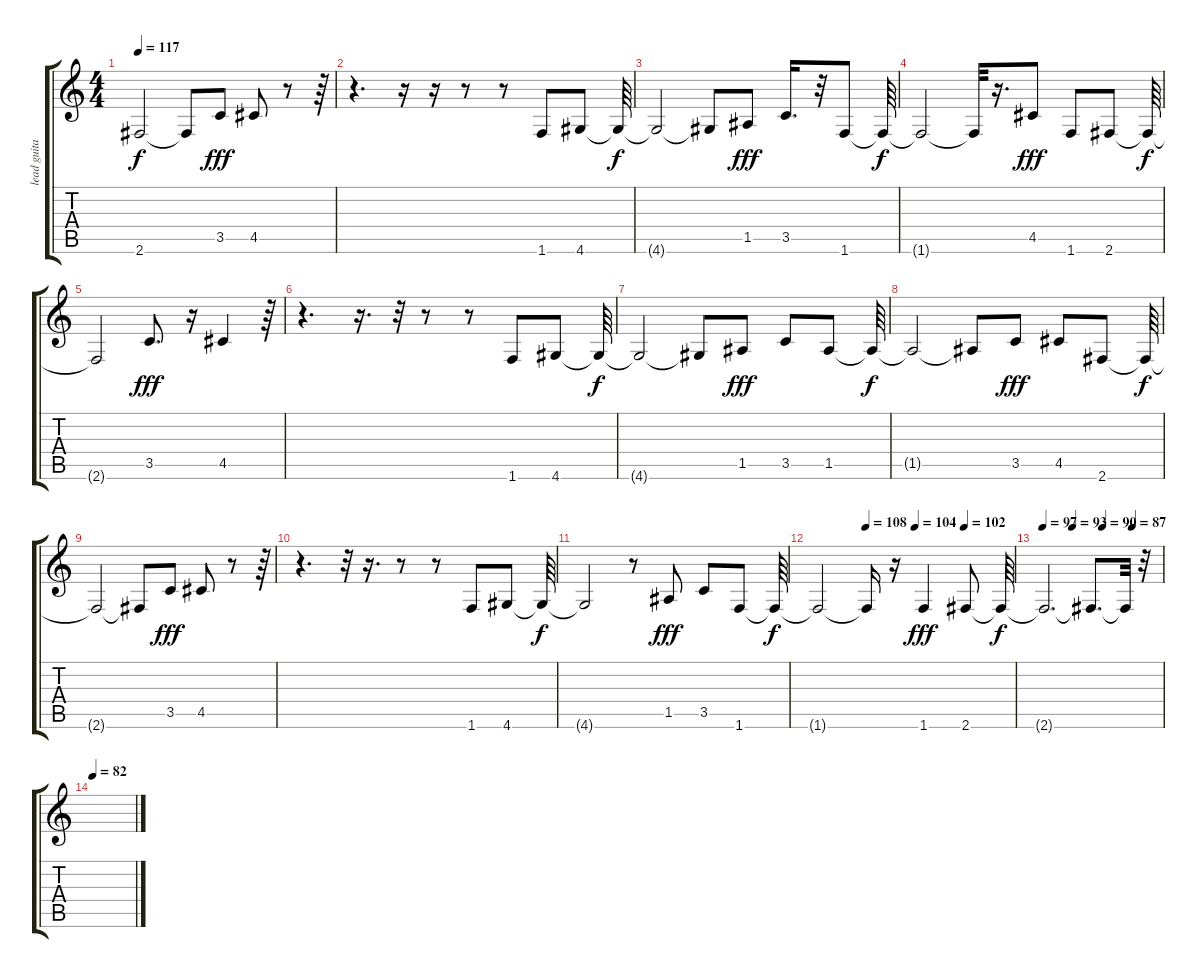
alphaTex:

\track ("lead guitar" "lead guita") {instrument distortionguitar}
\staff {score tabs}
\tuning (E4 B3 G3 D3 A2 E2) {hide}
\ts (4 4)
\tempo 117
\clef g2
\ks c
2.6{t}.2{dy f} 2.6{t}.8 3.5.8{dy fff} 4.5.8 r.8 r.64 |
r.4{d} r.16 r.16 r.8 r.8 1.6.8 4.6.8 4.6{t}.64{dy f} |
4.6{t}.2 4.6{t}.8 1.5.8{dy fff} 3.5.16{d} r.32 1.6.8 1.6{t}.64{dy f} |
1.6{t}.2 1.6{t}.32 r.16{d} 4.5.8{dy fff} 1.6.8 2.6.8 2.6{t}.64{dy f} |
2.6{t}.2 3.5.8{d dy fff} r.16 4.5.4 r.64 |
r.4{d} r.16{d} r.32 r.8 r.8 1.6.8 4.6.8 4.6{t}.64{dy f} |
4.6{t}.2 4.6{t}.8 1.5.8{dy fff} 3.5.8 1.5.8 1.5{t}.64{dy f} |
1.5{t}.2 1.5{t}.8 3.5.8{dy fff} 4.5.8 2.6.8 2.6{t}.64{dy f} |
2.6{t}.2 2.6{t}.8 3.5.8{dy fff} 4.5.8 r.8 r.64 |
r.4{d} r.32 r.16{d} r.8 r.8 1.6.8 4.6.8 4.6{t}.64{dy f} |
4.6{t}.2 r.8 1.5.8{dy fff} 3.5.8 1.6.8 1.6{t}.64{dy f} |
\tempo (108 0.25)
\tempo (104 0.5)
\tempo (102 0.75)
1.6{t}.2 1.6{t}.16 r.16 1.6.4{dy fff} 2.6.8 2.6{t}.64{dy f} |
\tempo 97
\tempo (93 0.25)
\tempo (90 0.5)
\tempo (87 0.75)
2.6{t}.2{d} 2.6{t}.8{d} 2.6{t}.32 r.32 |
\tempo 82
